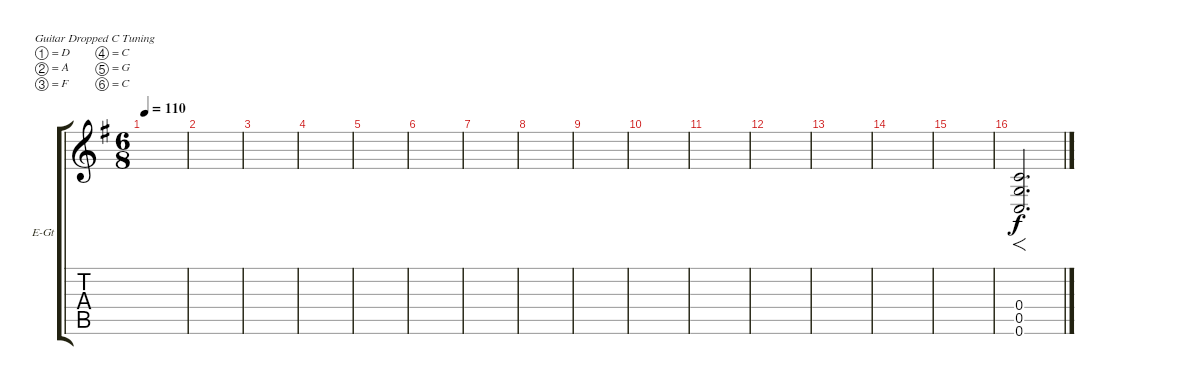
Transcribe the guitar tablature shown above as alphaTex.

\bracketExtendMode groupsimilarinstruments
\firstSystemTrackNameOrientation horizontal
\otherSystemsTrackNameOrientation horizontal
\track ("Electric Guitar 1" "E-Gt") {instrument distortionguitar}
\staff {score tabs}
\tuning (D4 A3 F3 C3 G2 C2)
\ts (6 8)
\tempo 110
\clef g2
\ks eminor
|
|
|
|
|
|
|
|
|
|
|
|
|
|
|
(0.6 0.5 0.4).2{f d}
